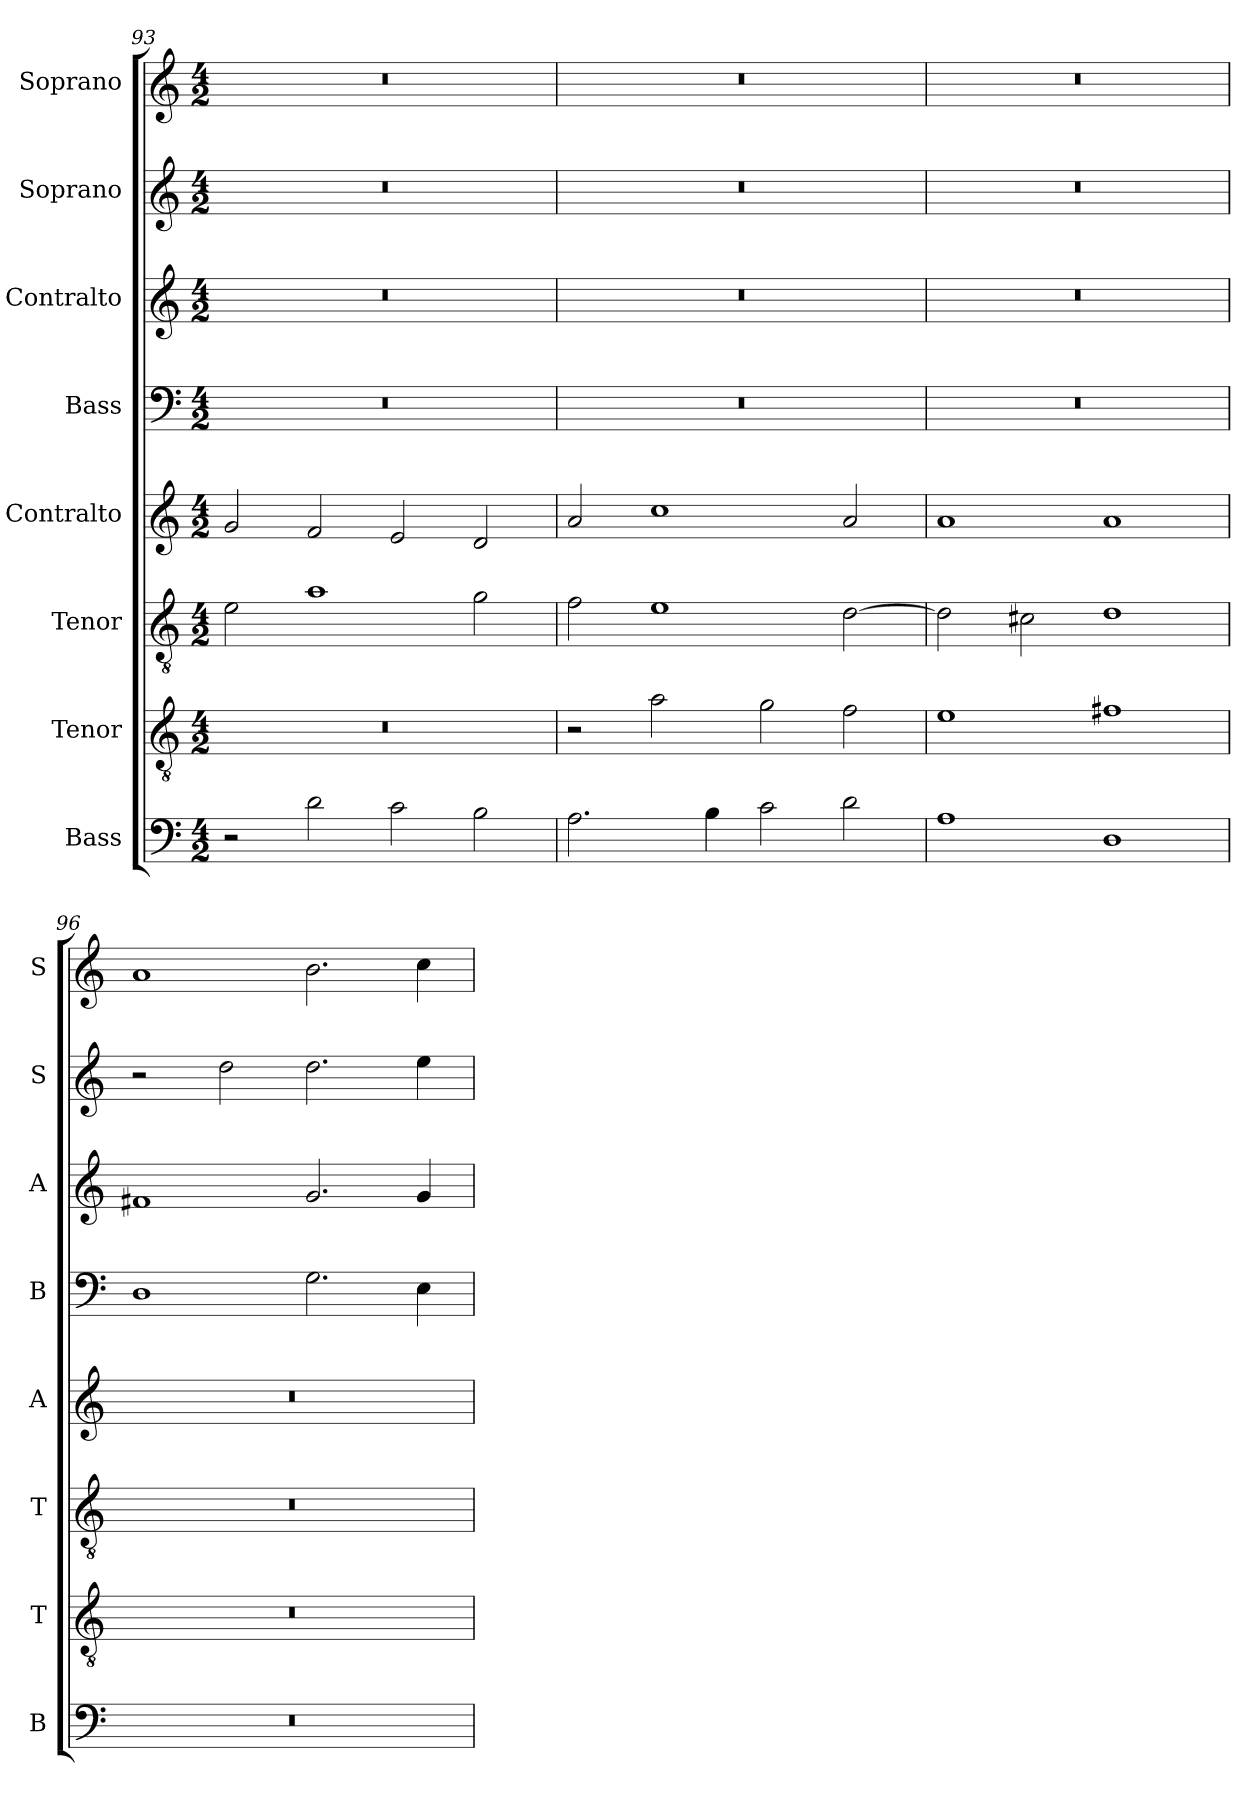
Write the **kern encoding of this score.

**kern	**kern	**kern	**kern	**kern	**kern	**kern	**kern
*part8	*part7	*part6	*part5	*part4	*part3	*part2	*part1
*staff8	*staff7	*staff6	*staff5	*staff4	*staff3	*staff2	*staff1
*I"Bass	*I"Tenor	*I"Tenor	*I"Contralto	*I"Bass	*I"Contralto	*I"Soprano	*I"Soprano
*I'B	*I'T	*I'T	*I'A	*I'B	*I'A	*I'S	*I'S
*clefF4	*clefGv2	*clefGv2	*clefG2	*clefF4	*clefG2	*clefG2	*clefG2
*k[]	*k[]	*k[]	*k[]	*k[]	*k[]	*k[]	*k[]
*G:mix	*G:mix	*G:mix	*G:mix	*G:mix	*G:mix	*G:mix	*G:mix
*M4/2	*M4/2	*M4/2	*M4/2	*M4/2	*M4/2	*M4/2	*M4/2
=93	=93	=93	=93	=93	=93	=93	=93
2r	0r	2e	2g	0r	0r	0r	0r
2d	.	1a	2f	.	.	.	.
2c	.	.	2e	.	.	.	.
2B	.	2g	2d	.	.	.	.
=94	=94	=94	=94	=94	=94	=94	=94
2.A	2r	2f	2a	0r	0r	0r	0r
.	2a	1e	1cc	.	.	.	.
4B	.	.	.	.	.	.	.
2c	2g	.	.	.	.	.	.
2d	2f	[2d	2a	.	.	.	.
=95	=95	=95	=95	=95	=95	=95	=95
1A	1e	2d]	1a	0r	0r	0r	0r
.	.	2c#X	.	.	.	.	.
1D	1f#X	1d	1a	.	.	.	.
=96	=96	=96	=96	=96	=96	=96	=96
0r	0r	0r	0r	1D	1f#X	2r	1a
.	.	.	.	.	.	2dd	.
.	.	.	.	2.G	2.g	2.dd	2.b
.	.	.	.	4E	4g	4ee	4cc
=	=	=	=	=	=	=	=
*-	*-	*-	*-	*-	*-	*-	*-
